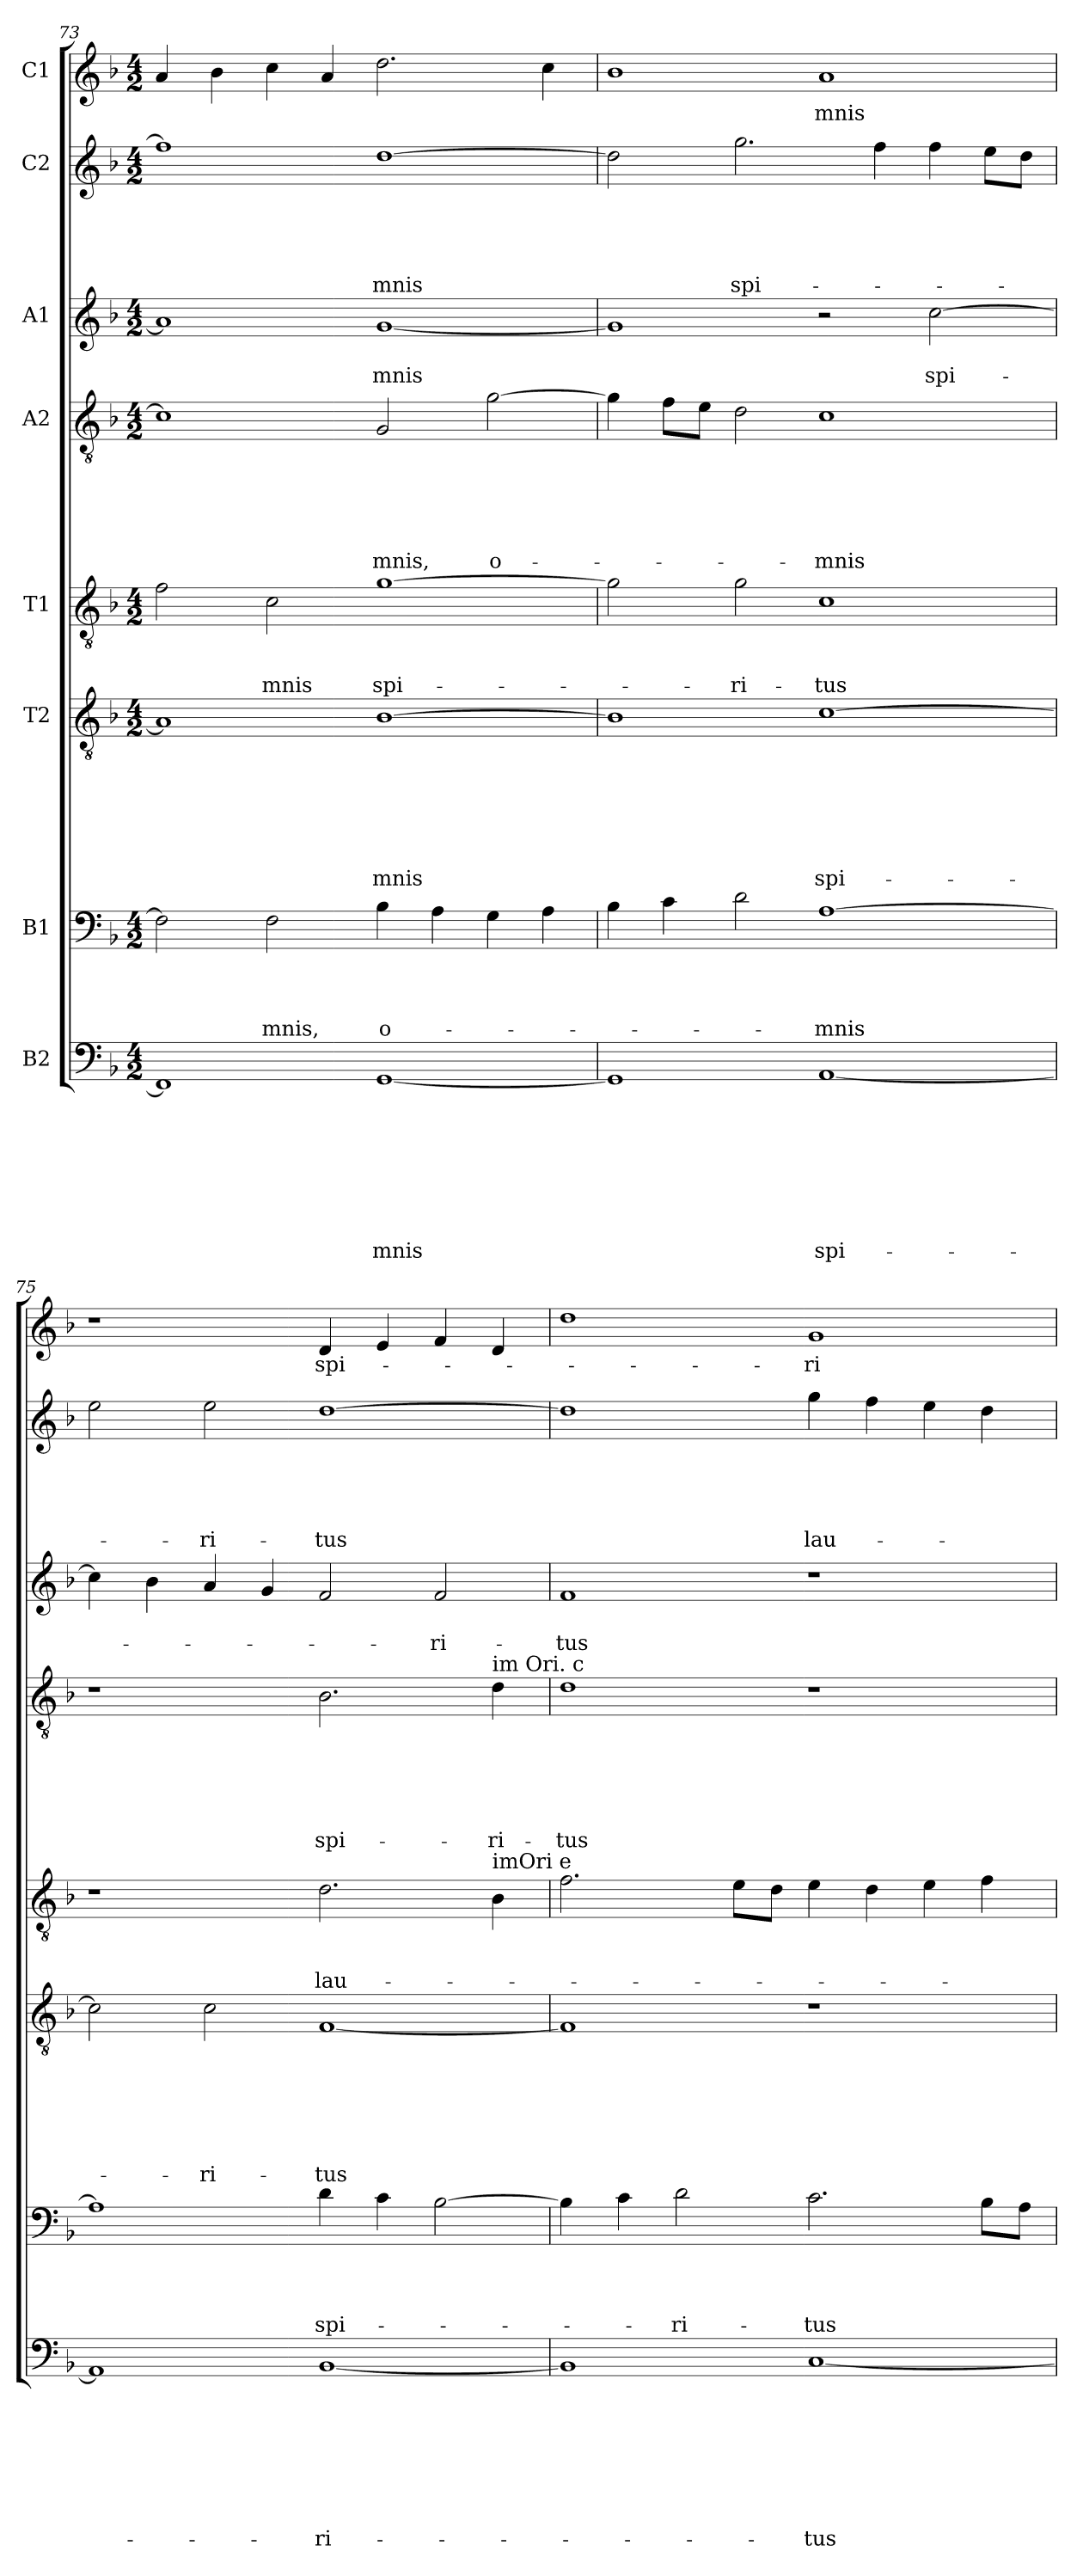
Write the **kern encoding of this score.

**kern	**text	**text	**text	**text	**text	**text	**text	**text	**kern	**text	**text	**text	**text	**kern	**text	**text	**text	**text	**text	**text	**text	**kern	**text	**text	**text	**kern	**text	**text	**text	**text	**text	**text	**kern	**text	**text	**kern	**text	**text	**text	**text	**text	**kern	**text
*part8	*part8	*part8	*part8	*part8	*part8	*part8	*part8	*part8	*part7	*part7	*part7	*part7	*part7	*part6	*part6	*part6	*part6	*part6	*part6	*part6	*part6	*part5	*part5	*part5	*part5	*part4	*part4	*part4	*part4	*part4	*part4	*part4	*part3	*part3	*part3	*part2	*part2	*part2	*part2	*part2	*part2	*part1	*part1
*staff8	*staff8	*staff8	*staff8	*staff8	*staff8	*staff8	*staff8	*staff8	*staff7	*staff7	*staff7	*staff7	*staff7	*staff6	*staff6	*staff6	*staff6	*staff6	*staff6	*staff6	*staff6	*staff5	*staff5	*staff5	*staff5	*staff4	*staff4	*staff4	*staff4	*staff4	*staff4	*staff4	*staff3	*staff3	*staff3	*staff2	*staff2	*staff2	*staff2	*staff2	*staff2	*staff1	*staff1
*I"B2	*	*	*	*	*	*	*	*	*I"B1	*	*	*	*	*I"T2	*	*	*	*	*	*	*	*I"T1	*	*	*	*I"A2	*	*	*	*	*	*	*I"A1	*	*	*I"C2	*	*	*	*	*	*I"C1	*
*clefF4	*	*	*	*	*	*	*	*	*clefF4	*	*	*	*	*clefGv2	*	*	*	*	*	*	*	*clefGv2	*	*	*	*clefGv2	*	*	*	*	*	*	*clefG2	*	*	*clefG2	*	*	*	*	*	*clefG2	*
*k[b-]	*	*	*	*	*	*	*	*	*k[b-]	*	*	*	*	*k[b-]	*	*	*	*	*	*	*	*k[b-]	*	*	*	*k[b-]	*	*	*	*	*	*	*k[b-]	*	*	*k[b-]	*	*	*	*	*	*k[b-]	*
*d:	*	*	*	*	*	*	*	*	*d:	*	*	*	*	*d:	*	*	*	*	*	*	*	*d:	*	*	*	*d:	*	*	*	*	*	*	*d:	*	*	*d:	*	*	*	*	*	*d:	*
*M4/2	*	*	*	*	*	*	*	*	*M4/2	*	*	*	*	*M4/2	*	*	*	*	*	*	*	*M4/2	*	*	*	*M4/2	*	*	*	*	*	*	*M4/2	*	*	*M4/2	*	*	*	*	*	*M4/2	*
=73	=73	=73	=73	=73	=73	=73	=73	=73	=73	=73	=73	=73	=73	=73	=73	=73	=73	=73	=73	=73	=73	=73	=73	=73	=73	=73	=73	=73	=73	=73	=73	=73	=73	=73	=73	=73	=73	=73	=73	=73	=73	=73	=73
1FF]	.	.	.	.	.	.	.	.	2F\]	.	.	.	.	1A]	.	.	.	.	.	.	.	2f\	.	.	.	1c]	.	.	.	.	.	.	1a]	.	.	1ff]	.	.	.	.	.	4a/	.
.	.	.	.	.	.	.	.	.	.	.	.	.	.	.	.	.	.	.	.	.	.	.	.	.	.	.	.	.	.	.	.	.	.	.	.	.	.	.	.	.	.	4b-\	.
!	!	!	!	!	!	!	!	!	!	!	!	!	!LO:LY:b	!	!	!	!	!	!	!	!	!	!	!	!LO:LY:b	!	!	!	!	!	!	!	!	!	!	!	!	!	!	!	!	!	!
.	.	.	.	.	.	.	.	.	2F\	.	.	.	-mnis,	.	.	.	.	.	.	.	.	2c\	.	.	-mnis	.	.	.	.	.	.	.	.	.	.	.	.	.	.	.	.	4cc\	.
.	.	.	.	.	.	.	.	.	.	.	.	.	.	.	.	.	.	.	.	.	.	.	.	.	.	.	.	.	.	.	.	.	.	.	.	.	.	.	.	.	.	4a/	.
!	!	!	!	!	!	!	!	!LO:LY:b	!	!	!	!	!LO:LY:b	!	!	!	!	!	!	!	!LO:LY:b	!	!	!	!LO:LY:b	!	!	!	!	!	!	!LO:LY:b	!	!	!LO:LY:b	!	!	!	!	!	!LO:LY:b	!	!
[1GG	.	.	.	.	.	.	.	-mnis	4B-\	.	.	.	o-	[1B-	.	.	.	.	.	.	-mnis	[1g	.	.	spi-	2G/	.	.	.	.	.	-mnis,	[1g	.	-mnis	[1dd	.	.	.	.	-mnis	2.dd\	.
.	.	.	.	.	.	.	.	.	4A\	.	.	.	.	.	.	.	.	.	.	.	.	.	.	.	.	.	.	.	.	.	.	.	.	.	.	.	.	.	.	.	.	.	.
!	!	!	!	!	!	!	!	!	!	!	!	!	!	!	!	!	!	!	!	!	!	!	!	!	!	!	!	!	!	!	!	!LO:LY:b	!	!	!	!	!	!	!	!	!	!	!
.	.	.	.	.	.	.	.	.	4G\	.	.	.	.	.	.	.	.	.	.	.	.	.	.	.	.	[2g\	.	.	.	.	.	o-	.	.	.	.	.	.	.	.	.	.	.
.	.	.	.	.	.	.	.	.	4A\	.	.	.	.	.	.	.	.	.	.	.	.	.	.	.	.	.	.	.	.	.	.	.	.	.	.	.	.	.	.	.	.	4cc\	.
=74	=74	=74	=74	=74	=74	=74	=74	=74	=74	=74	=74	=74	=74	=74	=74	=74	=74	=74	=74	=74	=74	=74	=74	=74	=74	=74	=74	=74	=74	=74	=74	=74	=74	=74	=74	=74	=74	=74	=74	=74	=74	=74	=74
1GG]	.	.	.	.	.	.	.	.	4B-\	.	.	.	.	1B-]	.	.	.	.	.	.	.	2g\]	.	.	.	4g\]	.	.	.	.	.	.	1g]	.	.	2dd\]	.	.	.	.	.	1b-	.
.	.	.	.	.	.	.	.	.	4c\	.	.	.	.	.	.	.	.	.	.	.	.	.	.	.	.	8f\L	.	.	.	.	.	.	.	.	.	.	.	.	.	.	.	.	.
.	.	.	.	.	.	.	.	.	.	.	.	.	.	.	.	.	.	.	.	.	.	.	.	.	.	8e\J	.	.	.	.	.	.	.	.	.	.	.	.	.	.	.	.	.
!	!	!	!	!	!	!	!	!	!	!	!	!	!	!	!	!	!	!	!	!	!	!	!	!	!LO:LY:b	!	!	!	!	!	!	!	!	!	!	!	!	!	!	!	!LO:LY:b	!	!
.	.	.	.	.	.	.	.	.	2d\	.	.	.	.	.	.	.	.	.	.	.	.	2g\	.	.	-ri-	2d\	.	.	.	.	.	.	.	.	.	2.gg\	.	.	.	.	spi-	.	.
!	!	!	!	!	!	!	!	!LO:LY:b	!	!	!	!	!LO:LY:b	!	!	!	!	!	!	!	!LO:LY:b	!	!	!	!LO:LY:b	!	!	!	!	!	!	!LO:LY:b	!	!	!	!	!	!	!	!	!	!	!LO:LY:b
[1AA	.	.	.	.	.	.	.	spi-	[1A	.	.	.	-mnis	[1c	.	.	.	.	.	.	spi-	1c	.	.	-tus	1c	.	.	.	.	.	-mnis	2r	.	.	.	.	.	.	.	.	1a	-mnis
.	.	.	.	.	.	.	.	.	.	.	.	.	.	.	.	.	.	.	.	.	.	.	.	.	.	.	.	.	.	.	.	.	.	.	.	4ff\	.	.	.	.	.	.	.
!	!	!	!	!	!	!	!	!	!	!	!	!	!	!	!	!	!	!	!	!	!	!	!	!	!	!	!	!	!	!	!	!	!	!	!LO:LY:b	!	!	!	!	!	!	!	!
.	.	.	.	.	.	.	.	.	.	.	.	.	.	.	.	.	.	.	.	.	.	.	.	.	.	.	.	.	.	.	.	.	[2cc\	.	spi-	4ff\	.	.	.	.	.	.	.
.	.	.	.	.	.	.	.	.	.	.	.	.	.	.	.	.	.	.	.	.	.	.	.	.	.	.	.	.	.	.	.	.	.	.	.	8ee\L	.	.	.	.	.	.	.
.	.	.	.	.	.	.	.	.	.	.	.	.	.	.	.	.	.	.	.	.	.	.	.	.	.	.	.	.	.	.	.	.	.	.	.	8dd\J	.	.	.	.	.	.	.
!!LO:LB:g=z
=75	=75	=75	=75	=75	=75	=75	=75	=75	=75	=75	=75	=75	=75	=75	=75	=75	=75	=75	=75	=75	=75	=75	=75	=75	=75	=75	=75	=75	=75	=75	=75	=75	=75	=75	=75	=75	=75	=75	=75	=75	=75	=75	=75
1AA]	.	.	.	.	.	.	.	.	1A]	.	.	.	.	2c\]	.	.	.	.	.	.	.	1r	.	.	.	1r	.	.	.	.	.	.	4cc\]	.	.	2ee\	.	.	.	.	.	1r	.
.	.	.	.	.	.	.	.	.	.	.	.	.	.	.	.	.	.	.	.	.	.	.	.	.	.	.	.	.	.	.	.	.	4b-\	.	.	.	.	.	.	.	.	.	.
!	!	!	!	!	!	!	!	!	!	!	!	!	!	!	!	!	!	!	!	!	!LO:LY:b	!	!	!	!	!	!	!	!	!	!	!	!	!	!	!	!	!	!	!	!LO:LY:b	!	!
.	.	.	.	.	.	.	.	.	.	.	.	.	.	2c\	.	.	.	.	.	.	-ri-	.	.	.	.	.	.	.	.	.	.	.	4a/	.	.	2ee\	.	.	.	.	-ri-	.	.
.	.	.	.	.	.	.	.	.	.	.	.	.	.	.	.	.	.	.	.	.	.	.	.	.	.	.	.	.	.	.	.	.	4g/	.	.	.	.	.	.	.	.	.	.
!	!	!	!	!	!	!	!	!LO:LY:b	!	!	!	!	!LO:LY:b	!	!	!	!	!	!	!	!LO:LY:b	!	!	!	!LO:LY:b	!	!	!	!	!	!	!LO:LY:b	!	!	!	!	!	!	!	!	!LO:LY:b	!	!LO:LY:b
[1BB-	.	.	.	.	.	.	.	-ri-	4d\	.	.	.	spi-	[1F	.	.	.	.	.	.	-tus	2.d\	.	.	lau-	2.B-\	.	.	.	.	.	spi-	2f/	.	.	[1dd	.	.	.	.	-tus	4d/	spi-
.	.	.	.	.	.	.	.	.	4c\	.	.	.	.	.	.	.	.	.	.	.	.	.	.	.	.	.	.	.	.	.	.	.	.	.	.	.	.	.	.	.	.	4e/	.
!	!	!	!	!	!	!	!	!	!	!	!	!	!	!	!	!	!	!	!	!	!	!	!	!	!	!	!	!	!	!	!	!	!	!	!LO:LY:b	!	!	!	!	!	!	!	!
.	.	.	.	.	.	.	.	.	[2B-\	.	.	.	.	.	.	.	.	.	.	.	.	.	.	.	.	.	.	.	.	.	.	.	2f/	.	-ri-	.	.	.	.	.	.	4f/	.
!	!	!	!	!	!	!	!	!	!	!	!	!	!	!	!	!	!	!	!	!	!	!	!	!	!	!LO:TX:a:t=im Ori.  c	!	!	!	!	!	!	!	!	!	!	!	!	!	!	!	!	!
!	!	!	!	!	!	!	!	!	!	!	!	!	!	!	!	!	!	!	!	!	!	!LO:TX:a:t=imOri  e	!	!	!	!	!	!	!	!	!	!	!	!	!	!	!	!	!	!	!	!	!
!	!	!	!	!	!	!	!	!	!	!	!	!	!	!	!	!	!	!	!	!	!	!	!	!	!	!	!	!	!	!	!	!LO:LY:b	!	!	!	!	!	!	!	!	!	!	!
.	.	.	.	.	.	.	.	.	.	.	.	.	.	.	.	.	.	.	.	.	.	4B-\	.	.	.	4d\	.	.	.	.	.	-ri-	.	.	.	.	.	.	.	.	.	4d/	.
=76	=76	=76	=76	=76	=76	=76	=76	=76	=76	=76	=76	=76	=76	=76	=76	=76	=76	=76	=76	=76	=76	=76	=76	=76	=76	=76	=76	=76	=76	=76	=76	=76	=76	=76	=76	=76	=76	=76	=76	=76	=76	=76	=76
!	!	!	!	!	!	!	!	!	!	!	!	!	!	!	!	!	!	!	!	!	!	!	!	!	!	!	!	!	!	!	!	!LO:LY:b	!	!	!LO:LY:b	!	!	!	!	!	!	!	!
1BB-]	.	.	.	.	.	.	.	.	4B-\]	.	.	.	.	1F]	.	.	.	.	.	.	.	2.f\	.	.	.	1d	.	.	.	.	.	-tus	1f	.	-tus	1dd]	.	.	.	.	.	1dd	.
.	.	.	.	.	.	.	.	.	4c\	.	.	.	.	.	.	.	.	.	.	.	.	.	.	.	.	.	.	.	.	.	.	.	.	.	.	.	.	.	.	.	.	.	.
!	!	!	!	!	!	!	!	!	!	!	!	!	!LO:LY:b	!	!	!	!	!	!	!	!	!	!	!	!	!	!	!	!	!	!	!	!	!	!	!	!	!	!	!	!	!	!
.	.	.	.	.	.	.	.	.	2d\	.	.	.	-ri-	.	.	.	.	.	.	.	.	.	.	.	.	.	.	.	.	.	.	.	.	.	.	.	.	.	.	.	.	.	.
.	.	.	.	.	.	.	.	.	.	.	.	.	.	.	.	.	.	.	.	.	.	8e\L	.	.	.	.	.	.	.	.	.	.	.	.	.	.	.	.	.	.	.	.	.
.	.	.	.	.	.	.	.	.	.	.	.	.	.	.	.	.	.	.	.	.	.	8d\J	.	.	.	.	.	.	.	.	.	.	.	.	.	.	.	.	.	.	.	.	.
!	!	!	!	!	!	!	!	!LO:LY:b	!	!	!	!	!LO:LY:b	!	!	!	!	!	!	!	!	!	!	!	!	!	!	!	!	!	!	!	!	!	!	!	!	!	!	!	!LO:LY:b	!	!LO:LY:b
[1C	.	.	.	.	.	.	.	-tus	2.c\	.	.	.	-tus	1r	.	.	.	.	.	.	.	4e\	.	.	.	1r	.	.	.	.	.	.	1r	.	.	4gg\	.	.	.	.	lau-	1g	-ri-
.	.	.	.	.	.	.	.	.	.	.	.	.	.	.	.	.	.	.	.	.	.	4d\	.	.	.	.	.	.	.	.	.	.	.	.	.	4ff\	.	.	.	.	.	.	.
.	.	.	.	.	.	.	.	.	.	.	.	.	.	.	.	.	.	.	.	.	.	4e\	.	.	.	.	.	.	.	.	.	.	.	.	.	4ee\	.	.	.	.	.	.	.
.	.	.	.	.	.	.	.	.	8B-\L	.	.	.	.	.	.	.	.	.	.	.	.	4f\	.	.	.	.	.	.	.	.	.	.	.	.	.	4dd\	.	.	.	.	.	.	.
.	.	.	.	.	.	.	.	.	8A\J	.	.	.	.	.	.	.	.	.	.	.	.	.	.	.	.	.	.	.	.	.	.	.	.	.	.	.	.	.	.	.	.	.	.
=	=	=	=	=	=	=	=	=	=	=	=	=	=	=	=	=	=	=	=	=	=	=	=	=	=	=	=	=	=	=	=	=	=	=	=	=	=	=	=	=	=	=	=
*-	*-	*-	*-	*-	*-	*-	*-	*-	*-	*-	*-	*-	*-	*-	*-	*-	*-	*-	*-	*-	*-	*-	*-	*-	*-	*-	*-	*-	*-	*-	*-	*-	*-	*-	*-	*-	*-	*-	*-	*-	*-	*-	*-
